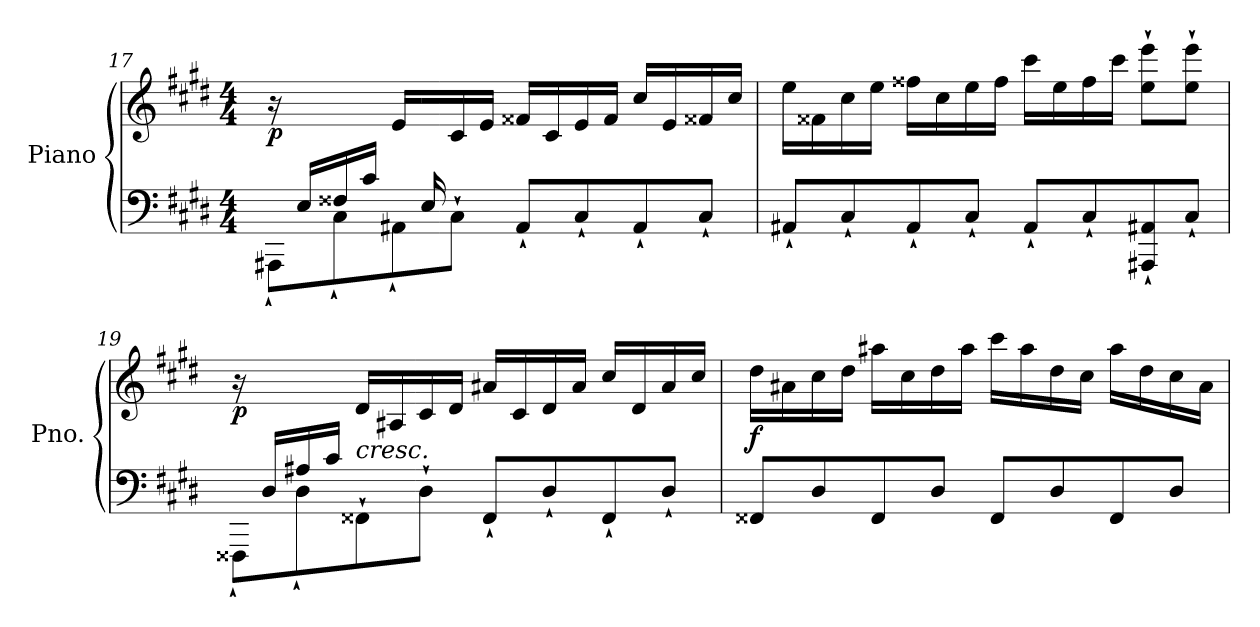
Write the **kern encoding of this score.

**kern	**kern	**dynam
*part1	*part1	*part1
*staff2	*staff1	*staff1/2
*I"Piano	*	*
*I'Pno.	*	*
!!LO:LB:g=z
*clefF4	*clefG2	*
*k[f#c#g#d#]	*k[f#c#g#d#]	*
*M4/4	*M4/4	*
=17	=17	=17
*^	*	*
!	!	!	!LO:DY:b
16ryy	8AAA#X`\L	16r	p
16E/LL	.	8.ryy	.
16F##X/	8C#`\	.	.
16c#/JJ	.	.	.
16ryy	8AA#X`\	16e/LL	.
16E/	.	16ryy	.
2ryy	8C#`\J	16c#/	.
.	.	16e/JJ	.
.	8AA#`/L	16f##X/LL	.
.	.	16c#/	.
.	8C#`/	16e/	.
.	.	16f##/JJ	.
.	8AA#`/	16cc#/LL	.
.	.	16e/	.
8ryy	8C#`/J	16f##X/	.
.	.	16cc#/JJ	.
*v	*v	*	*
=18	=18	=18
8AA#X`/L	16ee\LL	.
.	16f##X\	.
8C#`/	16cc#\	.
.	16ee\JJ	.
8AA#`/	16ff##X\LL	.
.	16cc#\	.
8C#`/J	16ee\	.
.	16ff##\JJ	.
8AA#`/L	16ccc#\LL	.
.	16ee\	.
8C#`/	16ff##\	.
.	16ccc#\JJ	.
!	!	!LO:DY:b
!	!	!LO:DY:n=1:b
8AAA#X/`> 8AA#X/`>	8ee\` 8eee\`L	other-dynamics f
8C#>`/J	8ee\` 8eee\`J	.
=19	=19	=19
*^	*	*
!	!	!	!LO:DY:b
16ryy	8FFF##X`\L	16r	p
(>16D#/LL	.	8.ryy	.
16A#X/	8D#`\	.	.
16c#/JJ	.	.	.
!	!	!LO:TX:b:i:t=cresc.	!
2.ryy	8FF##X`\	16d#</LL	.
.	.	16A#</	.
.	8D#`\J	16c#</	.
.	.	16d#</JJ	.
.	8FF##`/L	16a#X/LL	.
.	.	16c#/	.
.	8D#`/	16d#/	.
.	.	16a#/JJ	.
.	8FF##`/	16cc#/LL	.
.	.	16d#/	.
.	8D#`/J	16a#/	.
.	.	16cc#/JJ)	.
*v	*v	*	*
!!LO:PB:g=z
=20	=20	=20
!	!	!LO:DY:b
8FF##X/L	16dd#\LL	f
.	16a#X\	.
8D#/	16cc#\	.
.	16dd#\JJ	.
8FF##/	16aa#X\LL	.
.	16cc#\	.
8D#/J	16dd#\	.
.	16aa#\JJ	.
8FF##/L	16ccc#\LL	.
.	16aa#\	.
8D#/	16dd#\	.
.	16cc#\JJ	.
8FF##/	16aa#\LL	.
.	16dd#\	.
8D#/J	16cc#\	.
.	16a#\JJ	.
=	=	=
*-	*-	*-
